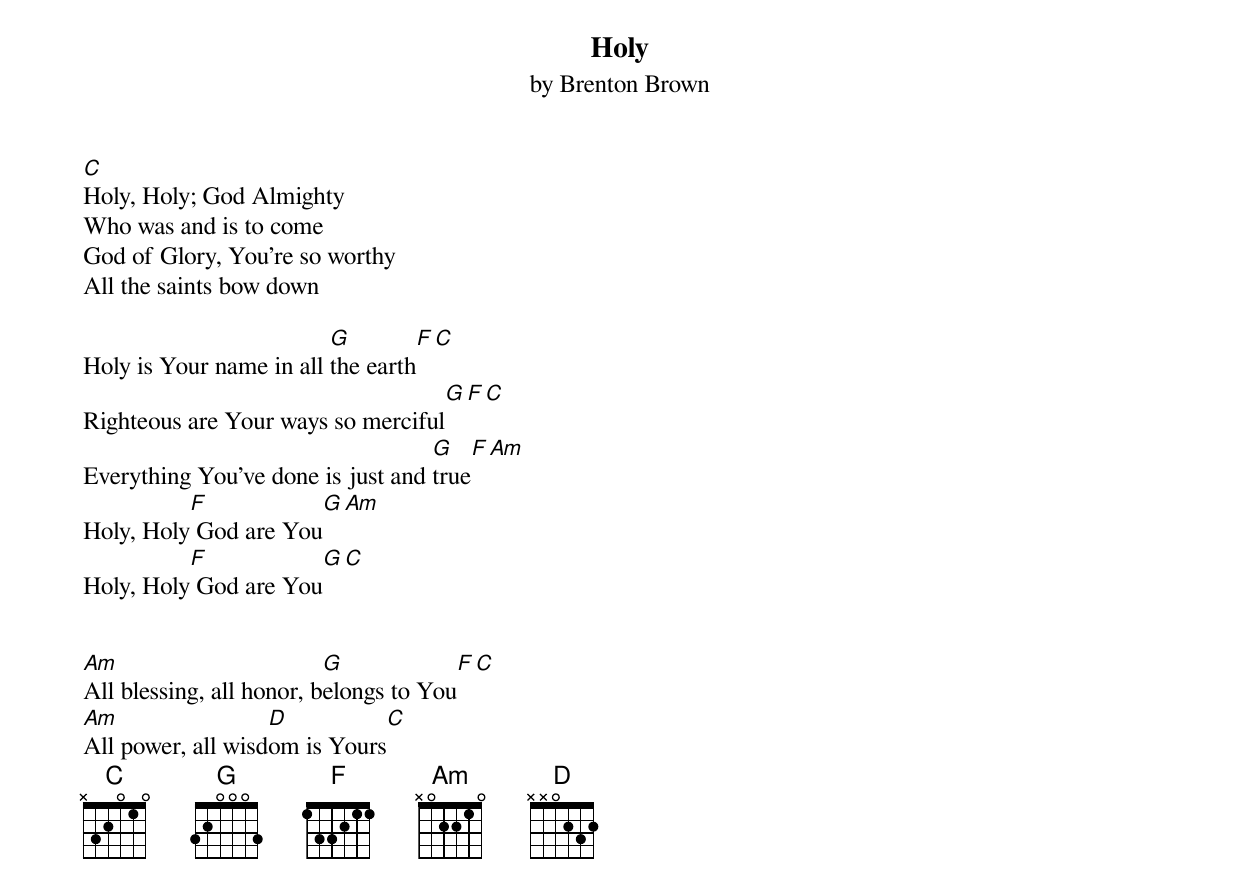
Holy
by Brenton Brown

C
Holy, Holy; God Almighty
Who was and is to come
God of Glory, You're so worthy
All the saints bow down

			 G		 F		 C
Holy is Your name in all the earth
				   G 	    F   C
Righteous are Your ways so merciful
				   G	  F		   Am
Everything You've done is just and true
	  F		G		Am
Holy, Holy God are You
	  F		G		C
Holy, Holy God are You


Am 			  G 		 F			C
All blessing, all honor, belongs to You
Am 		   D			 C
All power, all wisdom is Yours
